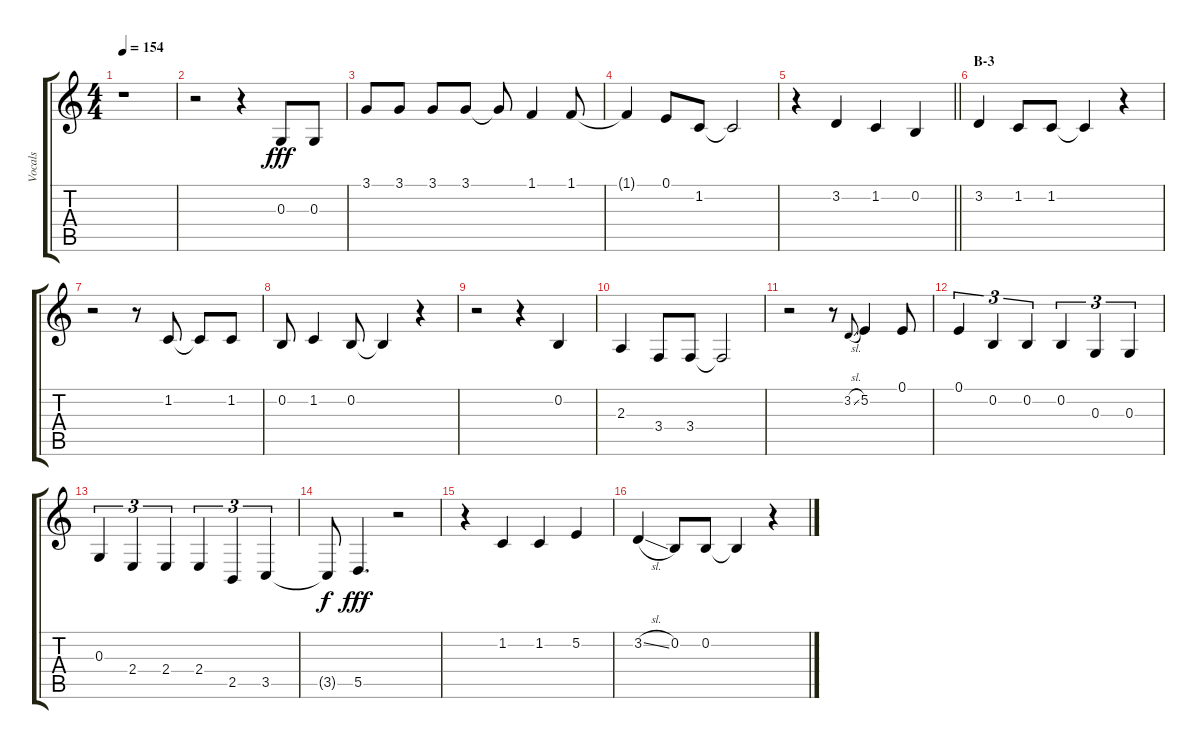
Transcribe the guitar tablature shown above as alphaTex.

\track ("Vocals" "Vocals") {instrument voiceoohs}
\staff {score tabs}
\tuning (E4 B3 G3 D3 A2 E2) {hide}
\ts (4 4)
\tempo 154
\clef g2
\ks c
r.1{dy fff} |
r.2 r.4 0.3.8 0.3.8 |
3.1.8 3.1.8 3.1.8 3.1.8 3.1{t}.8 1.1.4 1.1.8 |
1.1{t}.4 0.1.8 1.2.8 1.2{t}.2 |
\barLineRight lightlight
r.4 3.2.4 1.2.4 0.2.4 |
\section ("" "B-3")
3.2.4 1.2.8 1.2.8 1.2{t}.4 r.4 |
r.2 r.8 1.2.8 1.2{t}.8 1.2.8 |
0.2.8 1.2.4 0.2.8 0.2{t}.4 r.4 |
r.2 r.4 0.2.4 |
2.3.4 3.4.8 3.4.8 3.4{t}.2 |
r.2 r.8 3.2{sl}.8{gr onbeat} 5.2.4 0.1.8 |
0.1.4{tu (3 2)} 0.2.4{tu (3 2)} 0.2.4{tu (3 2)} 0.2.4{tu (3 2)} 0.3.4{tu (3 2)} 0.3.4{tu (3 2)} |
0.3.4{tu (3 2)} 2.4.4{tu (3 2)} 2.4.4{tu (3 2)} 2.4.4{tu (3 2)} 2.5.4{tu (3 2)} 3.5.4{tu (3 2)} |
3.5{t}.8{dy f} 5.5.4{d dy fff} r.2 |
r.4 1.2.4 1.2.4 5.2.4 |
3.2{sl}.4 0.2.8 0.2.8 0.2{t}.4 r.4
